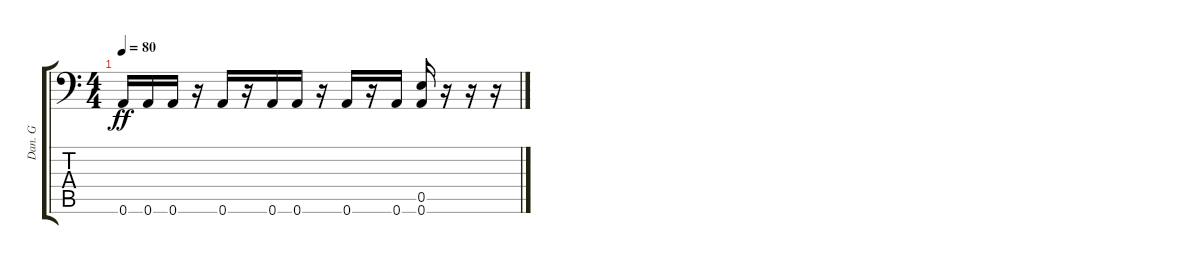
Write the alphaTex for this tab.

\track ("Dan. G" "Dan. G") {instrument distortionguitar}
\staff {score tabs}
\tuning (B3 Gb3 D3 A2 E2 A1) {hide}
\ts (4 4)
\tempo 80
\clef f4
\ks c
0.6.16{dy ff} 0.6.16 0.6.16 r.16 0.6.16 r.16 0.6.16 0.6.16 r.16 0.6.16 r.16 0.6.16 (0.5 0.6).16 r.16 r.16 r.16
